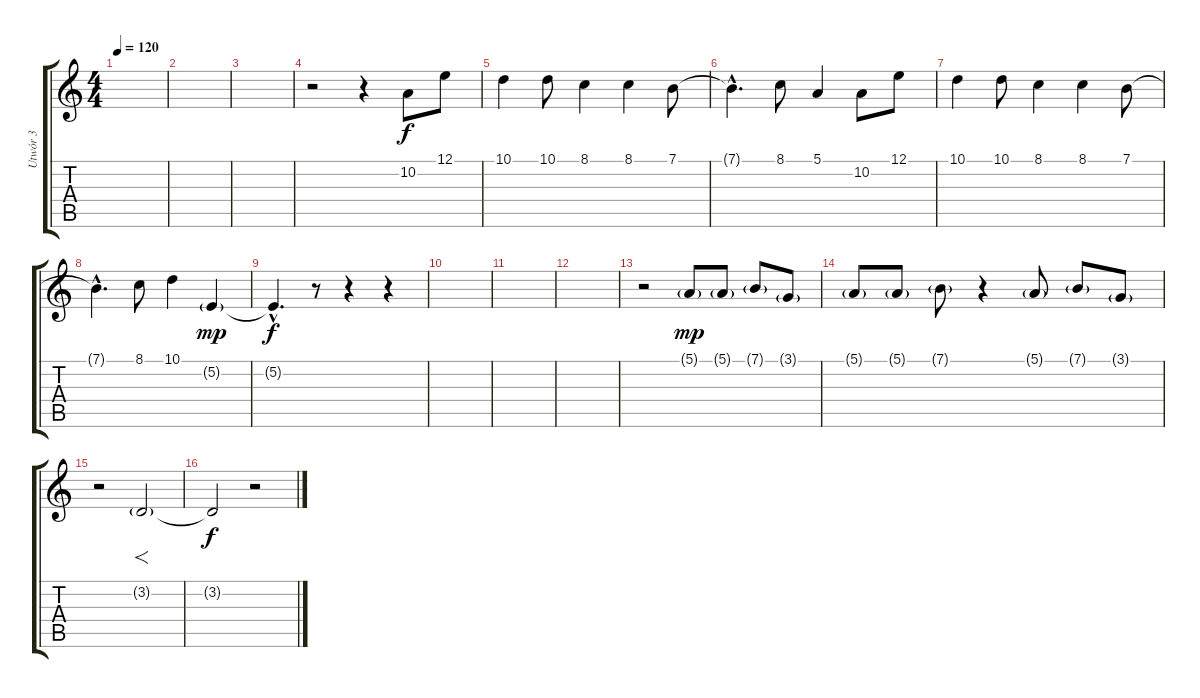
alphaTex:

\track ("Utwór 3" "Utwór 3") {instrument sopranosax}
\staff {score tabs}
\tuning (E4 B3 G3 D3 A2 E2) {hide}
\ts (4 4)
\tempo 120
\clef g2
\ks c
|
|
|
r.2 r.4 10.2.8 12.1.8 |
10.1.4 10.1.8 8.1.4 8.1.4 7.1.8 |
7.1{hac t}.4{d} 8.1.8 5.1.4 10.2.8 12.1.8 |
10.1.4 10.1.8 8.1.4 8.1.4 7.1.8 |
7.1{hac t}.4{d} 8.1.8 10.1.4 5.2{g}.4{dy mp} |
5.2{hac t}.4{d dy f} r.8 r.4 r.4 |
|
|
|
r.2 5.1{g}.8{dy mp} 5.1{g}.8 7.1{g}.8 3.1{g}.8 |
5.1{g}.8 5.1{g}.8 7.1{g}.8 r.4 5.1{g}.8 7.1{g}.8 3.1{g}.8 |
r.2 3.2{g}.2{f} |
3.2{t}.2{dy f} r.2
